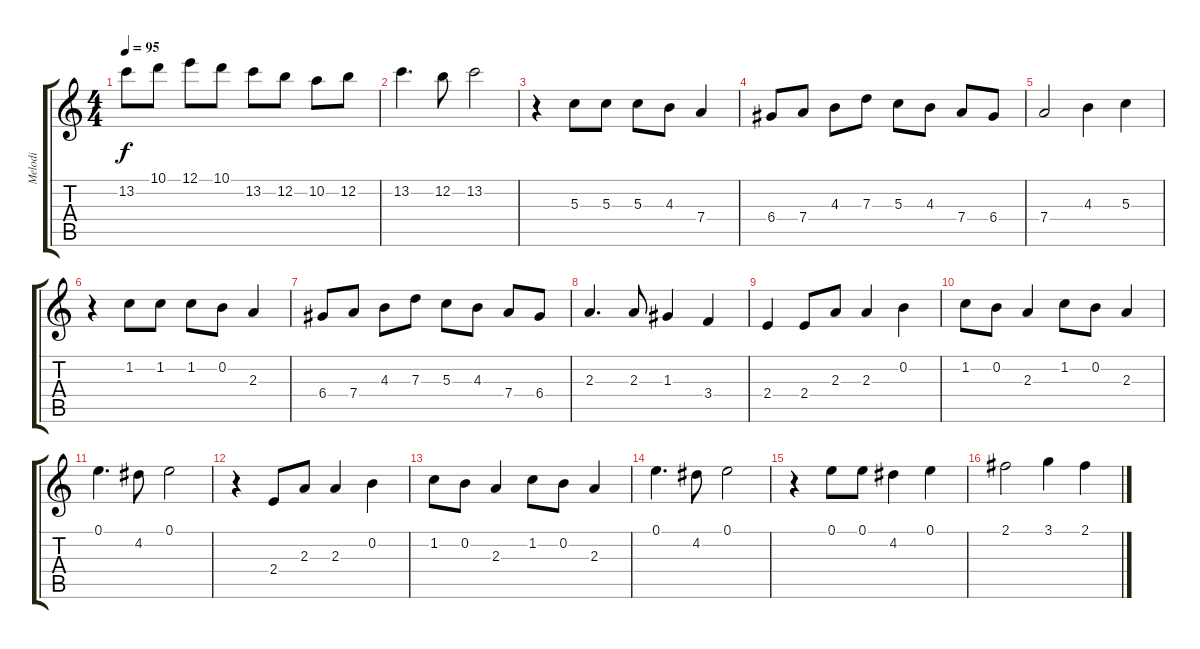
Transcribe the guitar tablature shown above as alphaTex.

\track ("Melodi" "Melodi") {instrument acousticguitarnylon}
\staff {score tabs}
\tuning (E4 B3 G3 D3 A2 E2) {hide}
\ts (4 4)
\tempo 95
\clef g2
\ks aminor
13.2.8{dy f} 10.1.8 12.1.8 10.1.8 13.2.8 12.2.8 10.2.8 12.2.8 |
13.2.4{d} 12.2.8 13.2.2 |
r.4 5.3.8 5.3.8 5.3.8 4.3.8 7.4.4 |
6.4.8 7.4.8 4.3.8 7.3.8 5.3.8 4.3.8 7.4.8 6.4.8 |
7.4.2 4.3.4 5.3.4 |
r.4 1.2.8 1.2.8 1.2.8 0.2.8 2.3.4 |
6.4.8 7.4.8 4.3.8 7.3.8 5.3.8 4.3.8 7.4.8 6.4.8 |
2.3.4{d} 2.3.8 1.3.4 3.4.4 |
2.4.4 2.4.8 2.3.8 2.3.4 0.2.4 |
1.2.8 0.2.8 2.3.4 1.2.8 0.2.8 2.3.4 |
0.1.4{d} 4.2.8 0.1.2 |
r.4 2.4.8 2.3.8 2.3.4 0.2.4 |
1.2.8 0.2.8 2.3.4 1.2.8 0.2.8 2.3.4 |
0.1.4{d} 4.2.8 0.1.2 |
r.4 0.1.8 0.1.8 4.2.4 0.1.4 |
2.1.2 3.1.4 2.1.4
